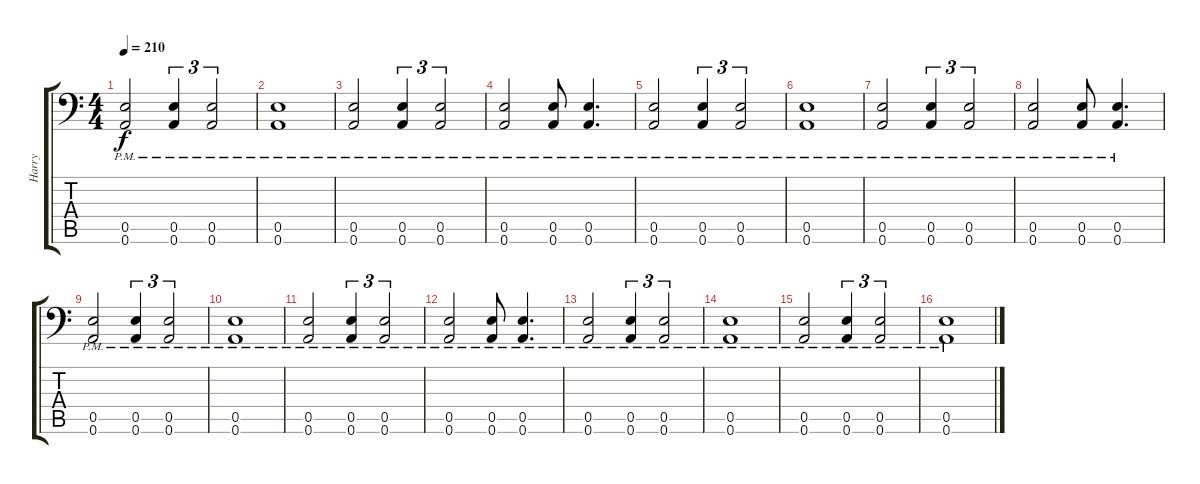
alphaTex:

\track ("Harry" "Harry") {instrument distortionguitar}
\staff {score tabs}
\tuning (B3 Gb3 D3 A2 E2 A1) {hide}
\ts (4 4)
\section ("" "")
\tempo 210
\clef f4
\ks c
(0.5{pm} 0.6{pm}).2{dy f} (0.5{pm} 0.6{pm}).4{tu (3 2)} (0.5{pm} 0.6{pm}).2{tu (3 2)} |
(0.5{pm} 0.6{pm}).1 |
(0.5{pm} 0.6{pm}).2 (0.5{pm} 0.6{pm}).4{tu (3 2)} (0.5{pm} 0.6{pm}).2{tu (3 2)} |
(0.5{pm} 0.6{pm}).2 (0.5{pm} 0.6{pm}).8 (0.5{pm} 0.6{pm}).4{d} |
(0.5{pm} 0.6{pm}).2 (0.5{pm} 0.6{pm}).4{tu (3 2)} (0.5{pm} 0.6{pm}).2{tu (3 2)} |
(0.5{pm} 0.6{pm}).1 |
(0.5{pm} 0.6{pm}).2 (0.5{pm} 0.6{pm}).4{tu (3 2)} (0.5{pm} 0.6{pm}).2{tu (3 2)} |
(0.5{pm} 0.6{pm}).2 (0.5{pm} 0.6{pm}).8 (0.5{pm} 0.6{pm}).4{d} |
(0.5{pm} 0.6{pm}).2 (0.5{pm} 0.6{pm}).4{tu (3 2)} (0.5{pm} 0.6{pm}).2{tu (3 2)} |
(0.5{pm} 0.6{pm}).1 |
(0.5{pm} 0.6{pm}).2 (0.5{pm} 0.6{pm}).4{tu (3 2)} (0.5{pm} 0.6{pm}).2{tu (3 2)} |
(0.5{pm} 0.6{pm}).2 (0.5{pm} 0.6{pm}).8 (0.5{pm} 0.6{pm}).4{d} |
(0.5{pm} 0.6{pm}).2 (0.5{pm} 0.6{pm}).4{tu (3 2)} (0.5{pm} 0.6{pm}).2{tu (3 2)} |
(0.5{pm} 0.6{pm}).1 |
(0.5{pm} 0.6{pm}).2 (0.5{pm} 0.6{pm}).4{tu (3 2)} (0.5{pm} 0.6{pm}).2{tu (3 2)} |
(0.5{pm} 0.6{pm}).1
